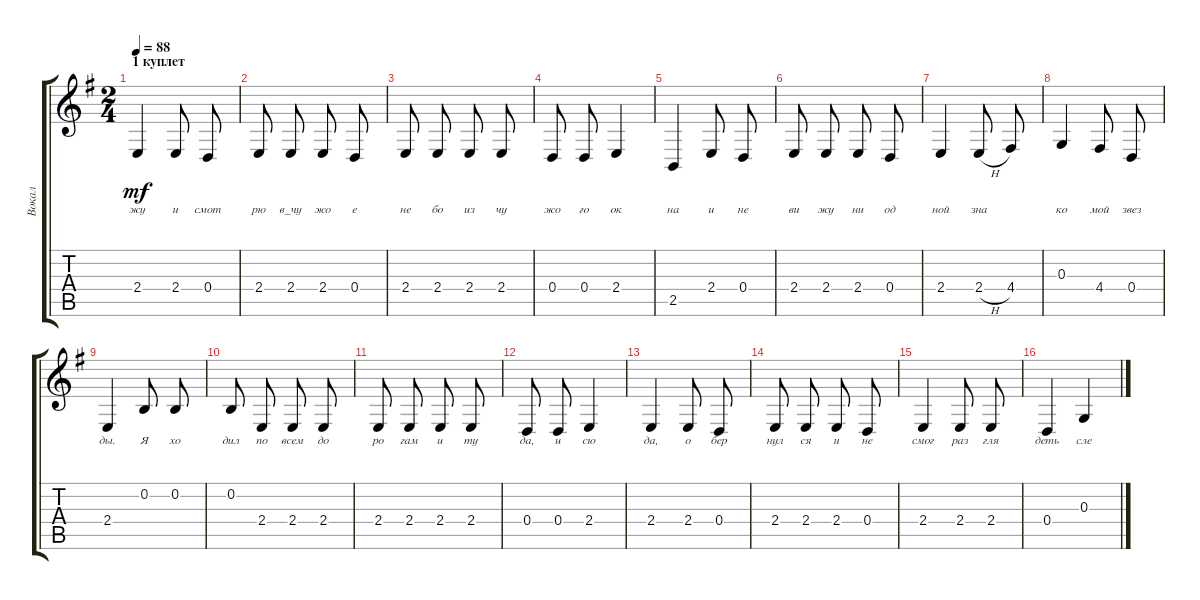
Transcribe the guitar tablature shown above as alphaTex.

\track ("Вокал" "Вокал") {instrument acousticgrandpiano}
\staff {score tabs}
\tuning (E4 B3 G3 D3 A2 E2) {hide}
\ts (2 4)
\section ("" "1 куплет")
\tempo 88
\clef g2
\ks g
2.4.4{lyrics (0 "жу") lyrics (1 "") lyrics (2 "") lyrics (3 "") lyrics (4 "") dy mf} 2.4.8{lyrics (0 "и") lyrics (1 "") lyrics (2 "") lyrics (3 "") lyrics (4 "") beam split} 0.4.8{lyrics (0 "смот") lyrics (1 "") lyrics (2 "") lyrics (3 "") lyrics (4 "")} |
2.4.8{lyrics (0 "рю") lyrics (1 "") lyrics (2 "") lyrics (3 "") lyrics (4 "") beam split} 2.4.8{lyrics (0 "в_чу") lyrics (1 "") lyrics (2 "") lyrics (3 "") lyrics (4 "")} 2.4.8{lyrics (0 "жо") lyrics (1 "") lyrics (2 "") lyrics (3 "") lyrics (4 "") beam split} 0.4.8{lyrics (0 "е") lyrics (1 "") lyrics (2 "") lyrics (3 "") lyrics (4 "")} |
2.4.8{lyrics (0 "не") lyrics (1 "") lyrics (2 "") lyrics (3 "") lyrics (4 "") beam split} 2.4.8{lyrics (0 "бо") lyrics (1 "") lyrics (2 "") lyrics (3 "") lyrics (4 "")} 2.4.8{lyrics (0 "из") lyrics (1 "") lyrics (2 "") lyrics (3 "") lyrics (4 "") beam split} 2.4.8{lyrics (0 "чу") lyrics (1 "") lyrics (2 "") lyrics (3 "") lyrics (4 "")} |
0.4.8{lyrics (0 "жо") lyrics (1 "") lyrics (2 "") lyrics (3 "") lyrics (4 "") beam split} 0.4.8{lyrics (0 "го") lyrics (1 "") lyrics (2 "") lyrics (3 "") lyrics (4 "")} 2.4.4{lyrics (0 "ок") lyrics (1 "") lyrics (2 "") lyrics (3 "") lyrics (4 "")} |
2.5.4{lyrics (0 "на") lyrics (1 "") lyrics (2 "") lyrics (3 "") lyrics (4 "")} 2.4.8{lyrics (0 "и") lyrics (1 "") lyrics (2 "") lyrics (3 "") lyrics (4 "") beam split} 0.4.8{lyrics (0 "не") lyrics (1 "") lyrics (2 "") lyrics (3 "") lyrics (4 "")} |
2.4.8{lyrics (0 "ви") lyrics (1 "") lyrics (2 "") lyrics (3 "") lyrics (4 "") beam split} 2.4.8{lyrics (0 "жу") lyrics (1 "") lyrics (2 "") lyrics (3 "") lyrics (4 "")} 2.4.8{lyrics (0 "ни") lyrics (1 "") lyrics (2 "") lyrics (3 "") lyrics (4 "") beam split} 0.4.8{lyrics (0 "од") lyrics (1 "") lyrics (2 "") lyrics (3 "") lyrics (4 "")} |
2.4.4{lyrics (0 "ной") lyrics (1 "") lyrics (2 "") lyrics (3 "") lyrics (4 "")} 2.4{h}.8{lyrics (0 "зна") lyrics (1 "") lyrics (2 "") lyrics (3 "") lyrics (4 "") beam split} 4.4.8{lyrics (0 "") lyrics (1 "") lyrics (2 "") lyrics (3 "") lyrics (4 "")} |
0.3.4{lyrics (0 "ко") lyrics (1 "") lyrics (2 "") lyrics (3 "") lyrics (4 "")} 4.4.8{lyrics (0 "мой") lyrics (1 "") lyrics (2 "") lyrics (3 "") lyrics (4 "") beam split} 0.4.8{lyrics (0 "звез") lyrics (1 "") lyrics (2 "") lyrics (3 "") lyrics (4 "")} |
2.4.4{lyrics (0 "ды.") lyrics (1 "") lyrics (2 "") lyrics (3 "") lyrics (4 "")} 0.2.8{lyrics (0 "Я") lyrics (1 "") lyrics (2 "") lyrics (3 "") lyrics (4 "") beam split} 0.2.8{lyrics (0 "хо") lyrics (1 "") lyrics (2 "") lyrics (3 "") lyrics (4 "")} |
0.2.8{lyrics (0 "дил") lyrics (1 "") lyrics (2 "") lyrics (3 "") lyrics (4 "") beam split} 2.4.8{lyrics (0 "по") lyrics (1 "") lyrics (2 "") lyrics (3 "") lyrics (4 "")} 2.4.8{lyrics (0 "всем") lyrics (1 "") lyrics (2 "") lyrics (3 "") lyrics (4 "") beam split} 2.4.8{lyrics (0 "до") lyrics (1 "") lyrics (2 "") lyrics (3 "") lyrics (4 "")} |
2.4.8{lyrics (0 "ро") lyrics (1 "") lyrics (2 "") lyrics (3 "") lyrics (4 "") beam split} 2.4.8{lyrics (0 "гам") lyrics (1 "") lyrics (2 "") lyrics (3 "") lyrics (4 "")} 2.4.8{lyrics (0 "и") lyrics (1 "") lyrics (2 "") lyrics (3 "") lyrics (4 "") beam split} 2.4.8{lyrics (0 "ту") lyrics (1 "") lyrics (2 "") lyrics (3 "") lyrics (4 "")} |
0.4.8{lyrics (0 "да,") lyrics (1 "") lyrics (2 "") lyrics (3 "") lyrics (4 "") beam split} 0.4.8{lyrics (0 "и") lyrics (1 "") lyrics (2 "") lyrics (3 "") lyrics (4 "")} 2.4.4{lyrics (0 "сю") lyrics (1 "") lyrics (2 "") lyrics (3 "") lyrics (4 "")} |
2.4.4{lyrics (0 "да,") lyrics (1 "") lyrics (2 "") lyrics (3 "") lyrics (4 "")} 2.4.8{lyrics (0 "о") lyrics (1 "") lyrics (2 "") lyrics (3 "") lyrics (4 "") beam split} 0.4.8{lyrics (0 "бер") lyrics (1 "") lyrics (2 "") lyrics (3 "") lyrics (4 "")} |
2.4.8{lyrics (0 "нул") lyrics (1 "") lyrics (2 "") lyrics (3 "") lyrics (4 "") beam split} 2.4.8{lyrics (0 "ся") lyrics (1 "") lyrics (2 "") lyrics (3 "") lyrics (4 "")} 2.4.8{lyrics (0 "и") lyrics (1 "") lyrics (2 "") lyrics (3 "") lyrics (4 "") beam split} 0.4.8{lyrics (0 "не") lyrics (1 "") lyrics (2 "") lyrics (3 "") lyrics (4 "")} |
2.4.4{lyrics (0 "смог") lyrics (1 "") lyrics (2 "") lyrics (3 "") lyrics (4 "")} 2.4.8{lyrics (0 "раз") lyrics (1 "") lyrics (2 "") lyrics (3 "") lyrics (4 "") beam split} 2.4.8{lyrics (0 "гля") lyrics (1 "") lyrics (2 "") lyrics (3 "") lyrics (4 "")} |
0.4.4{lyrics (0 "деть") lyrics (1 "") lyrics (2 "") lyrics (3 "") lyrics (4 "")} 0.3.4{lyrics (0 "сле") lyrics (1 "") lyrics (2 "") lyrics (3 "") lyrics (4 "")}
